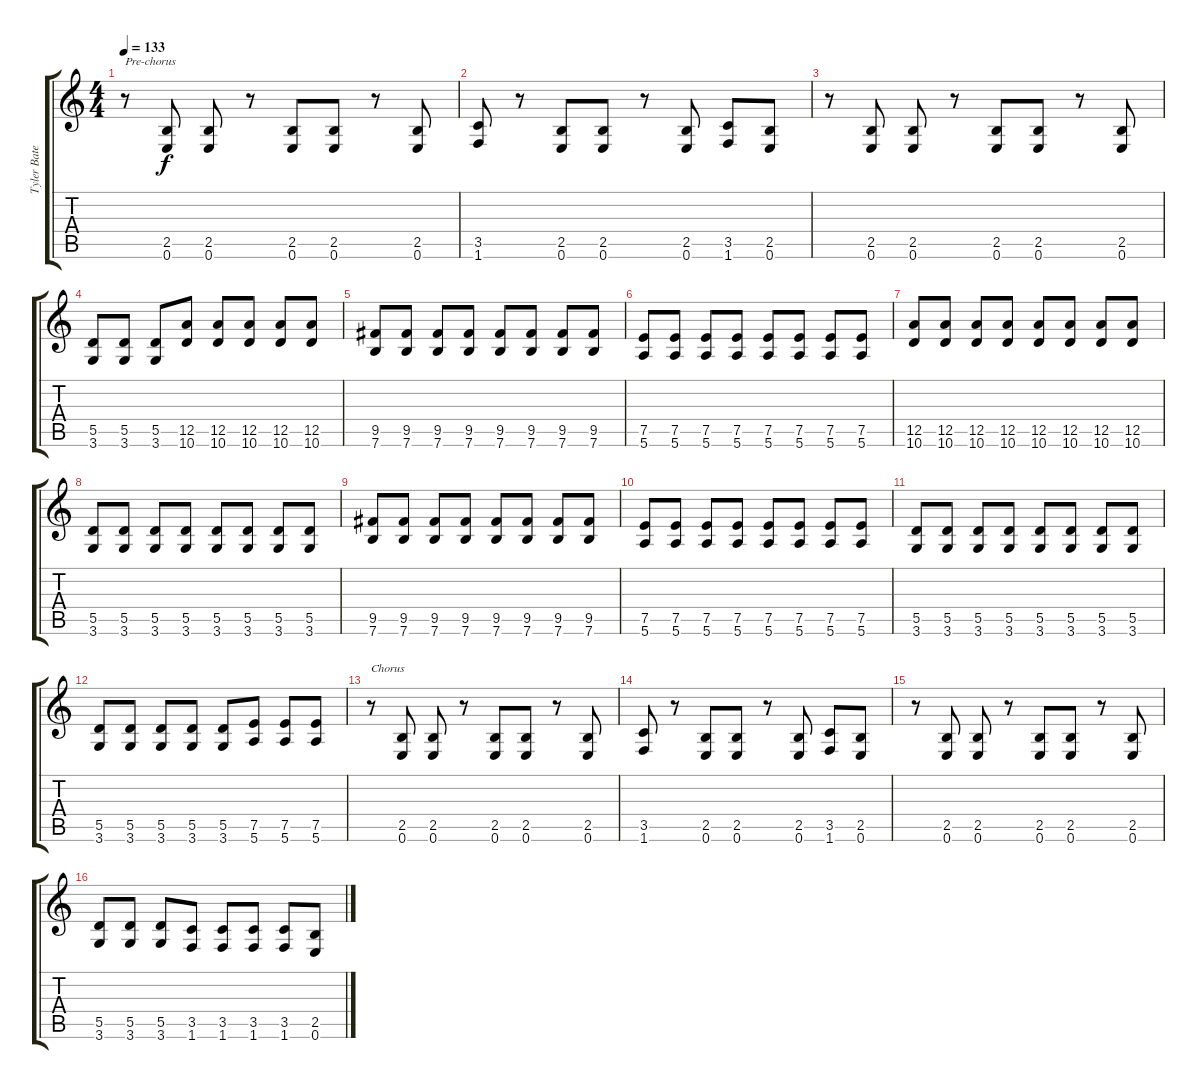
\track ("Tyler Bates" "Tyler Bate") {instrument distortionguitar}
\staff {score tabs}
\tuning (E4 B3 G3 D3 A2 E2) {hide}
\ts (4 4)
\tempo 133
\clef g2
\ks c
r.8{txt "Pre-chorus" dy f} (2.5 0.6).8 (2.5 0.6).8 r.8 (2.5 0.6).8 (2.5 0.6).8 r.8 (2.5 0.6).8 |
(3.5 1.6).8 r.8 (2.5 0.6).8 (2.5 0.6).8 r.8 (2.5 0.6).8 (3.5 1.6).8 (2.5 0.6).8 |
r.8 (2.5 0.6).8 (2.5 0.6).8 r.8 (2.5 0.6).8 (2.5 0.6).8 r.8 (2.5 0.6).8 |
(5.5 3.6).8 (5.5 3.6).8 (5.5 3.6).8 (12.5 10.6).8 (12.5 10.6).8 (12.5 10.6).8 (12.5 10.6).8 (12.5 10.6).8 |
(9.5 7.6).8 (9.5 7.6).8 (9.5 7.6).8 (9.5 7.6).8 (9.5 7.6).8 (9.5 7.6).8 (9.5 7.6).8 (9.5 7.6).8 |
(7.5 5.6).8 (7.5 5.6).8 (7.5 5.6).8 (7.5 5.6).8 (7.5 5.6).8 (7.5 5.6).8 (7.5 5.6).8 (7.5 5.6).8 |
(12.5 10.6).8 (12.5 10.6).8 (12.5 10.6).8 (12.5 10.6).8 (12.5 10.6).8 (12.5 10.6).8 (12.5 10.6).8 (12.5 10.6).8 |
(5.5 3.6).8 (5.5 3.6).8 (5.5 3.6).8 (5.5 3.6).8 (5.5 3.6).8 (5.5 3.6).8 (5.5 3.6).8 (5.5 3.6).8 |
(9.5 7.6).8 (9.5 7.6).8 (9.5 7.6).8 (9.5 7.6).8 (9.5 7.6).8 (9.5 7.6).8 (9.5 7.6).8 (9.5 7.6).8 |
(7.5 5.6).8 (7.5 5.6).8 (7.5 5.6).8 (7.5 5.6).8 (7.5 5.6).8 (7.5 5.6).8 (7.5 5.6).8 (7.5 5.6).8 |
(5.5 3.6).8 (5.5 3.6).8 (5.5 3.6).8 (5.5 3.6).8 (5.5 3.6).8 (5.5 3.6).8 (5.5 3.6).8 (5.5 3.6).8 |
(5.5 3.6).8 (5.5 3.6).8 (5.5 3.6).8 (5.5 3.6).8 (5.5 3.6).8 (7.5 5.6).8 (7.5 5.6).8 (7.5 5.6).8 |
r.8{txt "Chorus"} (2.5 0.6).8 (2.5 0.6).8 r.8 (2.5 0.6).8 (2.5 0.6).8 r.8 (2.5 0.6).8 |
(3.5 1.6).8 r.8 (2.5 0.6).8 (2.5 0.6).8 r.8 (2.5 0.6).8 (3.5 1.6).8 (2.5 0.6).8 |
r.8 (2.5 0.6).8 (2.5 0.6).8 r.8 (2.5 0.6).8 (2.5 0.6).8 r.8 (2.5 0.6).8 |
(5.5 3.6).8 (5.5 3.6).8 (5.5 3.6).8 (3.5 1.6).8 (3.5 1.6).8 (3.5 1.6).8 (3.5 1.6).8 (2.5 0.6).8
